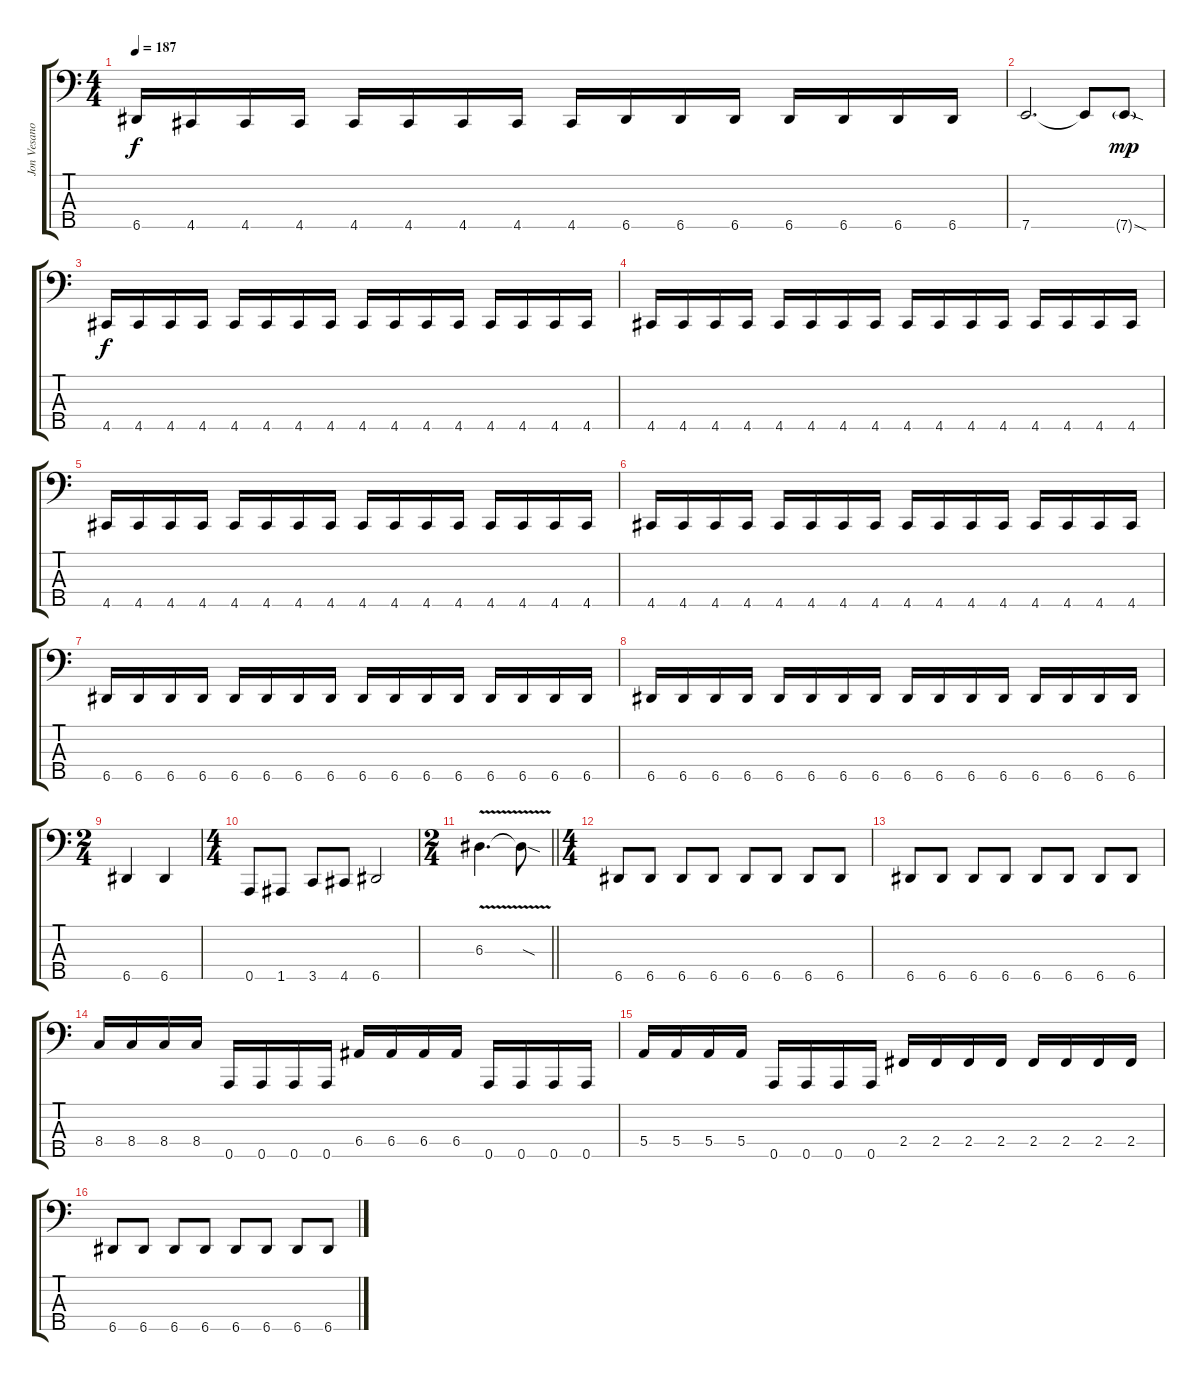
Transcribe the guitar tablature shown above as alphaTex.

\track ("Jon Vesano" "Jon Vesano") {instrument electricbasspick}
\staff {score tabs}
\tuning (G2 D2 A1 E1 A0) {hide}
\ts (4 4)
\tempo 187
\clef f4
\ks c
6.5.16{dy f} 4.5.16 4.5.16 4.5.16 4.5.16 4.5.16 4.5.16 4.5.16 4.5.16 6.5.16 6.5.16 6.5.16 6.5.16 6.5.16 6.5.16 6.5.16 |
7.5.2{d} 7.5{t}.8 7.5{sod g}.8{dy mp} |
4.5.16{dy f} 4.5.16 4.5.16 4.5.16 4.5.16 4.5.16 4.5.16 4.5.16 4.5.16 4.5.16 4.5.16 4.5.16 4.5.16 4.5.16 4.5.16 4.5.16 |
4.5.16 4.5.16 4.5.16 4.5.16 4.5.16 4.5.16 4.5.16 4.5.16 4.5.16 4.5.16 4.5.16 4.5.16 4.5.16 4.5.16 4.5.16 4.5.16 |
4.5.16 4.5.16 4.5.16 4.5.16 4.5.16 4.5.16 4.5.16 4.5.16 4.5.16 4.5.16 4.5.16 4.5.16 4.5.16 4.5.16 4.5.16 4.5.16 |
4.5.16 4.5.16 4.5.16 4.5.16 4.5.16 4.5.16 4.5.16 4.5.16 4.5.16 4.5.16 4.5.16 4.5.16 4.5.16 4.5.16 4.5.16 4.5.16 |
6.5.16 6.5.16 6.5.16 6.5.16 6.5.16 6.5.16 6.5.16 6.5.16 6.5.16 6.5.16 6.5.16 6.5.16 6.5.16 6.5.16 6.5.16 6.5.16 |
6.5.16 6.5.16 6.5.16 6.5.16 6.5.16 6.5.16 6.5.16 6.5.16 6.5.16 6.5.16 6.5.16 6.5.16 6.5.16 6.5.16 6.5.16 6.5.16 |
\ts (2 4)
6.5.4 6.5.4 |
\ts (4 4)
0.5.8 1.5.8 3.5.8 4.5.8 6.5.2 |
\ts (2 4)
\barLineRight lightlight
6.3{v}.4{d} 6.3{sod t}.8 |
\ts (4 4)
\section ("" "")
6.5.8 6.5.8 6.5.8 6.5.8 6.5.8 6.5.8 6.5.8 6.5.8 |
6.5.8 6.5.8 6.5.8 6.5.8 6.5.8 6.5.8 6.5.8 6.5.8 |
8.4.16 8.4.16 8.4.16 8.4.16 0.5.16 0.5.16 0.5.16 0.5.16 6.4.16 6.4.16 6.4.16 6.4.16 0.5.16 0.5.16 0.5.16 0.5.16 |
5.4.16 5.4.16 5.4.16 5.4.16 0.5.16 0.5.16 0.5.16 0.5.16 2.4.16 2.4.16 2.4.16 2.4.16 2.4.16 2.4.16 2.4.16 2.4.16 |
6.5.8 6.5.8 6.5.8 6.5.8 6.5.8 6.5.8 6.5.8 6.5.8
